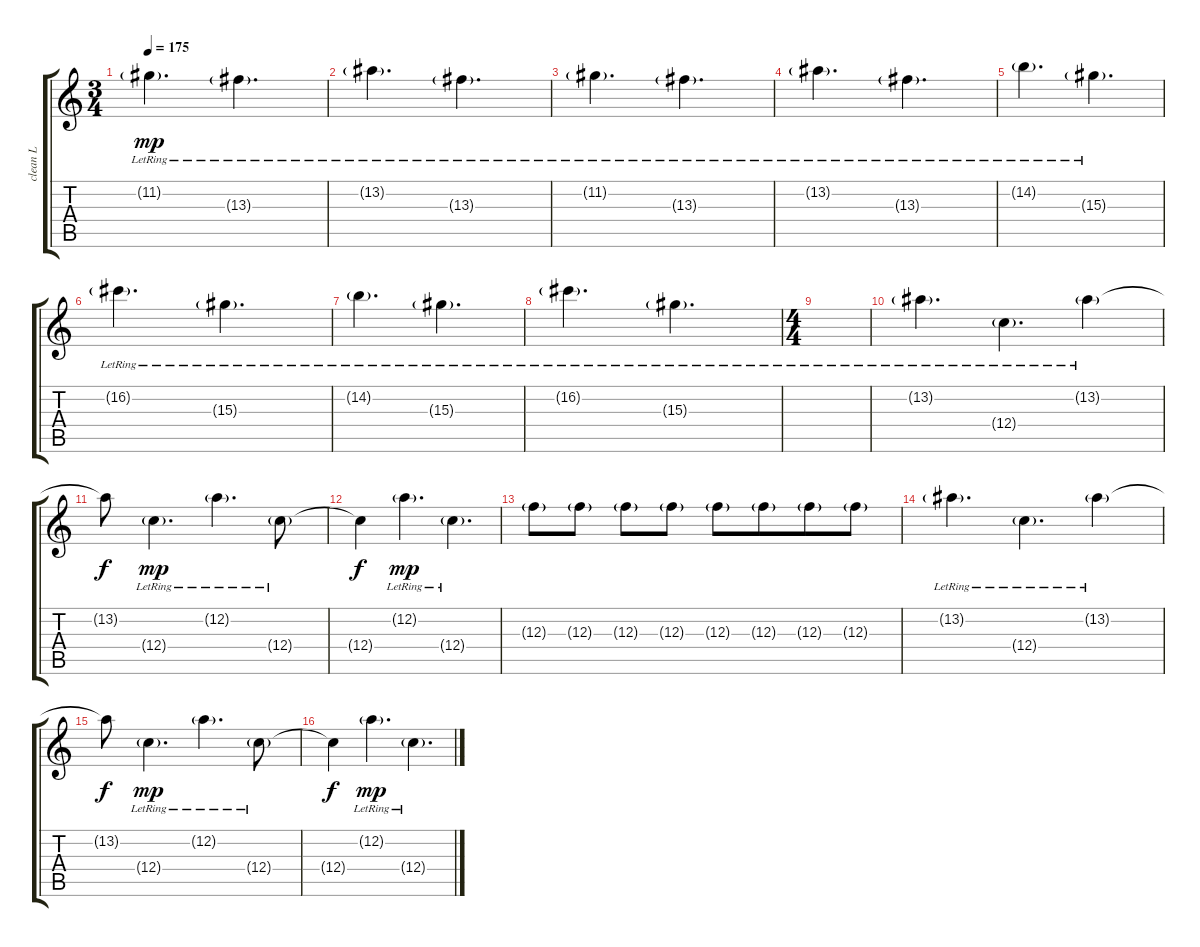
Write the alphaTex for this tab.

\track ("clean L" "clean L") {instrument electricguitarjazz}
\staff {score tabs}
\tuning (D4 A3 F3 C3 G2 C2) {hide}
\ts (3 4)
\tempo 175
\clef g2
\ks c
11.2{g lr}.4{d dy mp} 13.3{g lr}.4{d} |
13.2{g lr}.4{d} 13.3{g lr}.4{d} |
11.2{g lr}.4{d beam merge} 13.3{g lr}.4{d} |
13.2{g lr}.4{d} 13.3{g lr}.4{d} |
14.2{g lr}.4{d beam merge} 15.3{g lr}.4{d} |
16.2{g lr}.4{d beam merge} 15.3{g lr}.4{d} |
14.2{g lr}.4{d} 15.3{g lr}.4{d} |
16.2{g lr}.4{d} 15.3{g lr}.4{d} |
\ts (4 4)
|
13.2{g lr}.4{d instrument distortionguitar} 12.4{g lr}.4{d} 13.2{g lr}.4 |
13.2{t}.8{dy f} 12.4{g lr}.4{d dy mp} 12.2{g lr}.4{d} 12.4{g lr}.8 |
12.4{t}.4{dy f} 12.2{g lr}.4{d dy mp beam merge} 12.4{g lr}.4{d} |
12.3{g}.8{beam merge} 12.3{g}.8 12.3{g}.8 12.3{g}.8 12.3{g}.8 12.3{g}.8{beam merge} 12.3{g}.8 12.3{g}.8 |
13.2{g lr}.4{d} 12.4{g lr}.4{d} 13.2{g lr}.4 |
13.2{t}.8{dy f} 12.4{g lr}.4{d dy mp} 12.2{g lr}.4{d} 12.4{g lr}.8 |
12.4{t}.4{dy f} 12.2{g lr}.4{d dy mp beam merge} 12.4{g lr}.4{d}
